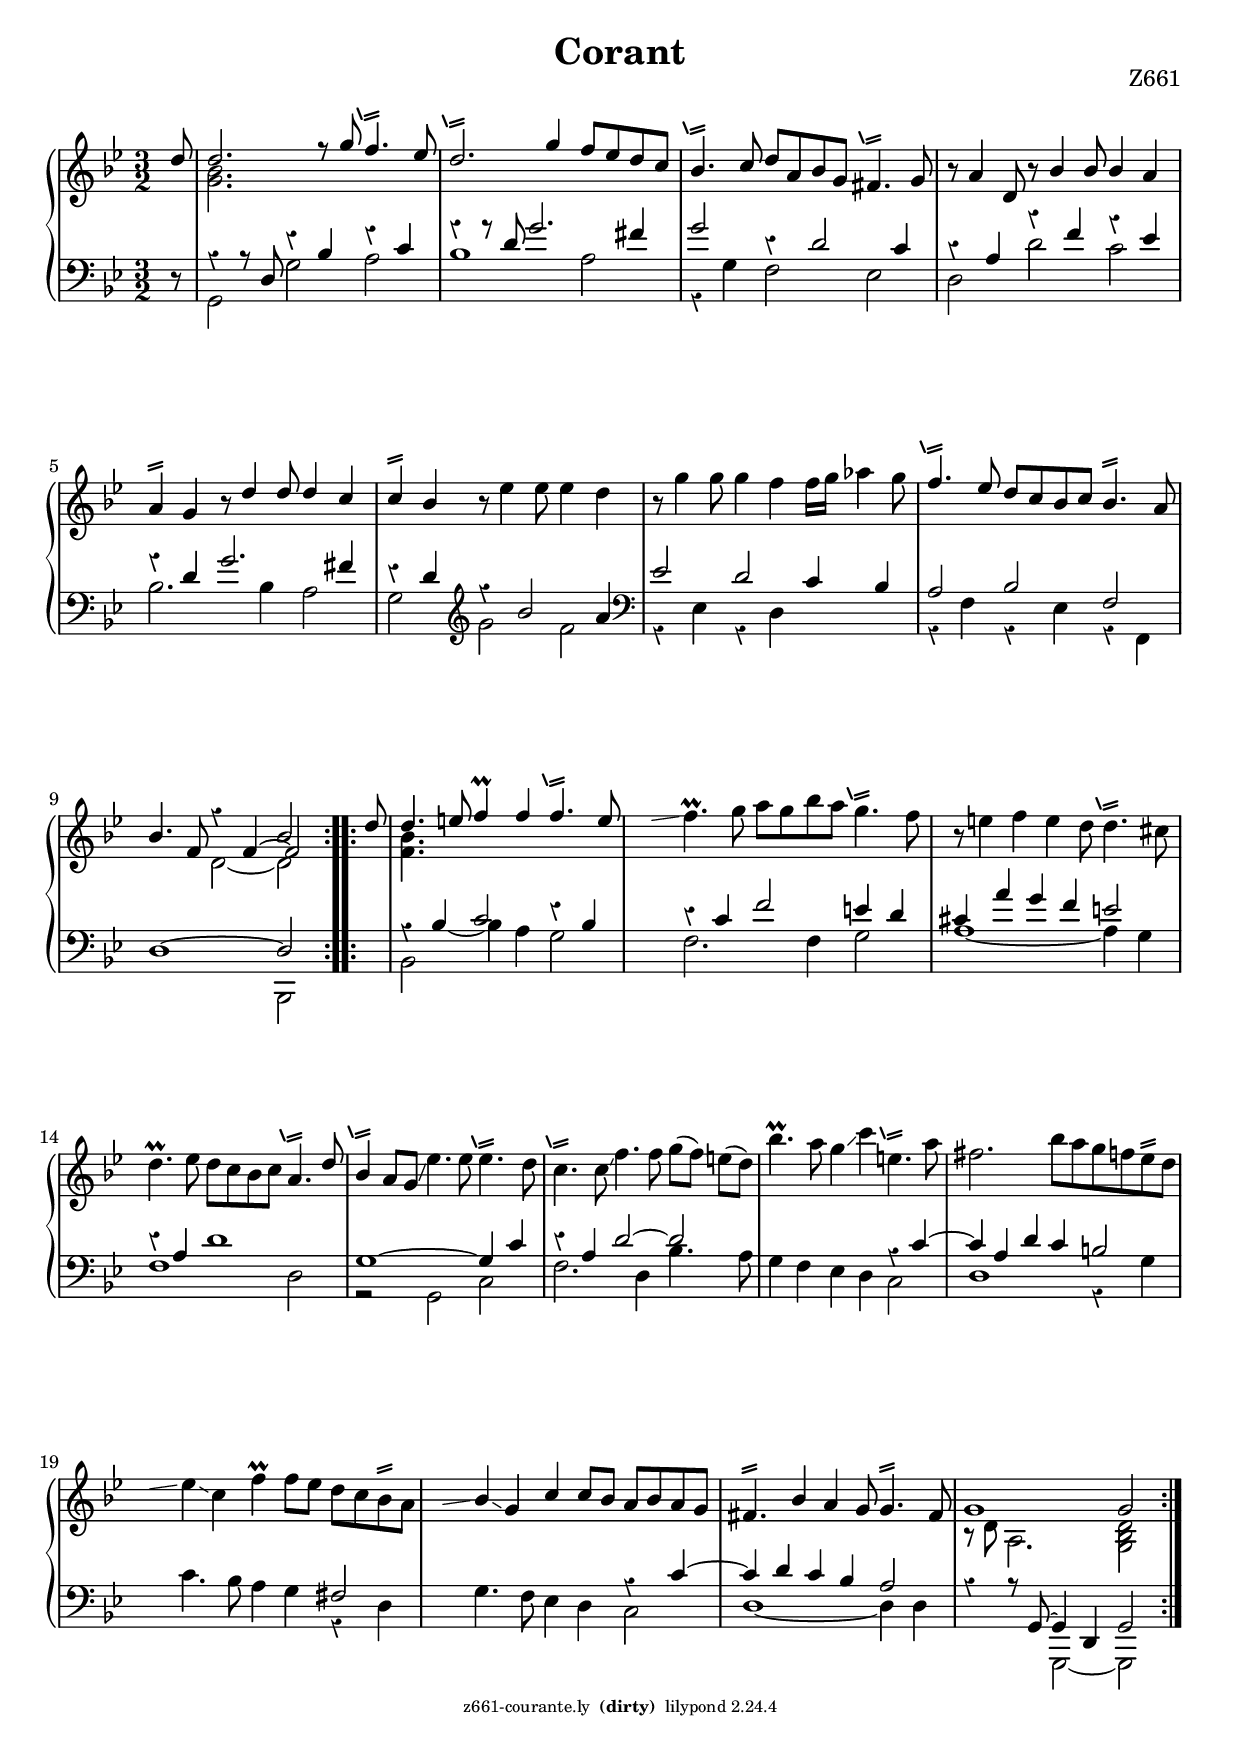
\version "2.18.2"

\include "../../include/general.ily"

breaks = {
  \partial 8
  \repeat volta 2 {
    s8 s1. \noBreak s1. \noBreak s1. \noBreak s1. \break
    s1. \noBreak s1. \noBreak s1. \noBreak s1. \break
    s1. \noBreak 
  }
  
  \partial 8
  \repeat volta 2 {
    s8 s1. \noBreak s1. \noBreak s1. \break
    s1. \noBreak s1. \noBreak s1. \noBreak s1. \break
    s1. \noBreak s1. \noBreak s1. \noBreak s1. \noBreak s1. \break
  }
}

#(set-global-staff-size 20)
\version "2.18.2"

\include "../../include/tagline.ily"
\version "2.18.2"

shake = \markup { \path #.2 #'(
    (moveto 0 0)
    (lineto 1.3 .4)
    (moveto 0 .4)
    (lineto 1.3 .8)
    ) }

plainShake = \markup { \path #.2 #'(
    (moveto 0 0)
    (lineto 1.3 .4)
    (moveto 0 .4)
    (lineto 1.3 .8)
    (moveto -0.3 0.1)
    (lineto -0.7 1.1)
    ) }

shakeTurned = \markup { \path #.25 #'(
    (moveto 0 0)
    (lineto 1.3 .4)
    (moveto 0 .4)
    (lineto 1.3 .8)
    (moveto -0.5 0)
    (curveto -0.5 1.5 2 2 2 0)
    ) }

repeatGliss = #(define-music-function (parser location grace)
  (ly:pitch?)
  #{
    % the next two lines ensure the glissando is long enough
    % to be visible
    \once \override Glissando.springs-and-rods
      = #ly:spanner::set-spacing-rods
    \once \override Glissando.minimum-length = #4.5
    \once \hideNotes
    \grace $grace \glissando
  #})



cstr = \change Staff = "right"
cstl = \change Staff = "left"

\header {
  title = "Corant"
  %meter = "Corant"
  opus = "Z661"
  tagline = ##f
}

global = {
  \key g \minor
  \time 3/2
  \override Staff.Rest #'style = #'classical
  %\override Staff.NoteCollision #'merge-differently-dotted = ##t
  %\set Timing.beamExceptions = #'( (end . (((1 . 16) . (4 4 4 4)))) )
}

right = \relative c'' {
  \global
  
  \partial 8
  \repeat volta 2 {
    \voiceOne d8 
    << { d2. } \\ { <g, bes> }>> r8 g' f4.^\plainShake ees8
    d2.^\plainShake g4 f8 ees d c
    bes4.^\plainShake c8 d a bes g fis4.^\plainShake g8
    \oneVoice \stemUp r a4 d,8 r bes'4 bes8 bes4 a
    
    a^\shake g r8 d'4 d8 d4 c
    c^\shake bes r8 \stemDown ees4 ees8 ees4 d
    r8 g4 g8 g4 f f16 g aes4 g8
    \stemUp f4.^\plainShake ees8 d c bes c bes4.^\shake a8
    
    bes4. f8 <<{ s2 bes2 } \\ { d,2 ~ d } \\ { r4 f ~ f2 }>>
  }
  
  \partial 8 
  \repeat volta 2 {
    d'8
    <<{ d4. } \\ { <f, bes> }>> e'8 f4\prall f f4.^\plainShake e8
    \stemNeutral \repeatGliss e f4.-\prall g8 a g bes a g4.^\plainShake f8
    r e4 f e d8 d4.^\plainShake cis8
    
    d4.-\prall ees8 d c bes c a4.^\plainShake \stemUp d8
    bes4^\plainShake \stemNeutral       a8 g\glissando ees'4. ees8 ees4.^\plainShake d8 
    c4.^\plainShake c8\glissando f4. f8 g[( f]) e( d)
    bes'4.-\prall a8 g4\glissando c e,4.^\plainShake a8
    
    fis2. bes8[ a g f ees^\shake d]
    \repeatGliss d ees4\glissando c f4-\prall f8 ees d c bes^\shake a
    \repeatGliss a \stemUp bes4\glissando g c c8 bes a bes a g
    fis4.^\shake bes4 a g8 g4.^\shake fis8
    <<{ g1 g2 } \\ { r8 d a2. <g bes d>2 }>>
  }
}

leftUp = \relative c {
  \global
  
  \partial 8
  \repeat volta 2 {
    \voiceOne s8
    r4 r8d r4 bes' r c
    r r8 d g2.fis4
    g2 r4 d2 c4
    r a r f' r ees
    
    r d g2. fis4
    r d r bes'2 a4
    ees2 d c4 bes
    a2 bes f
    
    d1 ~ d2
  }
  
  \repeat volta 2 {
    s8
    r4 \voiceTwo \once \stemUp bes' ~ bes a \voiceOne r bes
    r c f2 e4 d
    cis a' g f e2
    
    r4 a, d1
    g,1 ~ g4 c
    r a d2 ~ d
    s1 r4 c ~
    
    c a d c b2
    s1 fis2
    s1 r4 c' ~ 
    c d c bes a2
    r4 r8 g,8 ~ g4 d g2
  }
}

leftDown = \relative c {
  \global
  
  \partial 8
  \repeat volta 2 {
    r8 \voiceTwo 
    g2 g' a
    bes1 a2
    r4 g f2 ees
    d d' c
    
    bes2. bes4 a2
    g \clef treble g' f
    \clef bass r4 ees, r d s2
    r4 f r ees r f,
    
    s1 bes,2
  }
  
  \repeat volta 2 {
    s8
    bes'2 \voiceOne c' \voiceTwo g
    f2. f4 g2
    a1 ~ a4 g
    
    f1 d2
    r g, c
    f2. d4 bes'4. a8
    g4 f ees d c2
    
    d1 r4 g
    c4. bes8 a4 g r d
    g4. f8 ees4 d c2
    d1 ~ d4 d
    s2 g,,2 ~ g
  }
}

breaks = {
  \partial 8
  \repeat volta 2 {
    s8 s1. \noBreak s1. \noBreak s1. \noBreak s1. \break
    s1. \noBreak s1. \noBreak s1. \noBreak s1. \break
    s1. \noBreak 
  }
  
  \partial 8
  \repeat volta 2 {
    s8 s1. \noBreak s1. \noBreak s1. \break
    s1. \noBreak s1. \noBreak s1. \noBreak s1. \break
    s1. \noBreak s1. \noBreak s1. \noBreak s1. \noBreak s1. \break
  }
}

\score {
  \new PianoStaff <<
    \new Staff = "right" {
      %<< 
        %\breaks
        \new Voice { \right }
        %>>
    }
    \new Staff = "left" { 
      <<
        %\breaks 
        \new Voice { \clef bass \leftUp }
        \new Voice { \leftDown }
      >>
    }
  >>
  \layout { indent = 0 }
}

